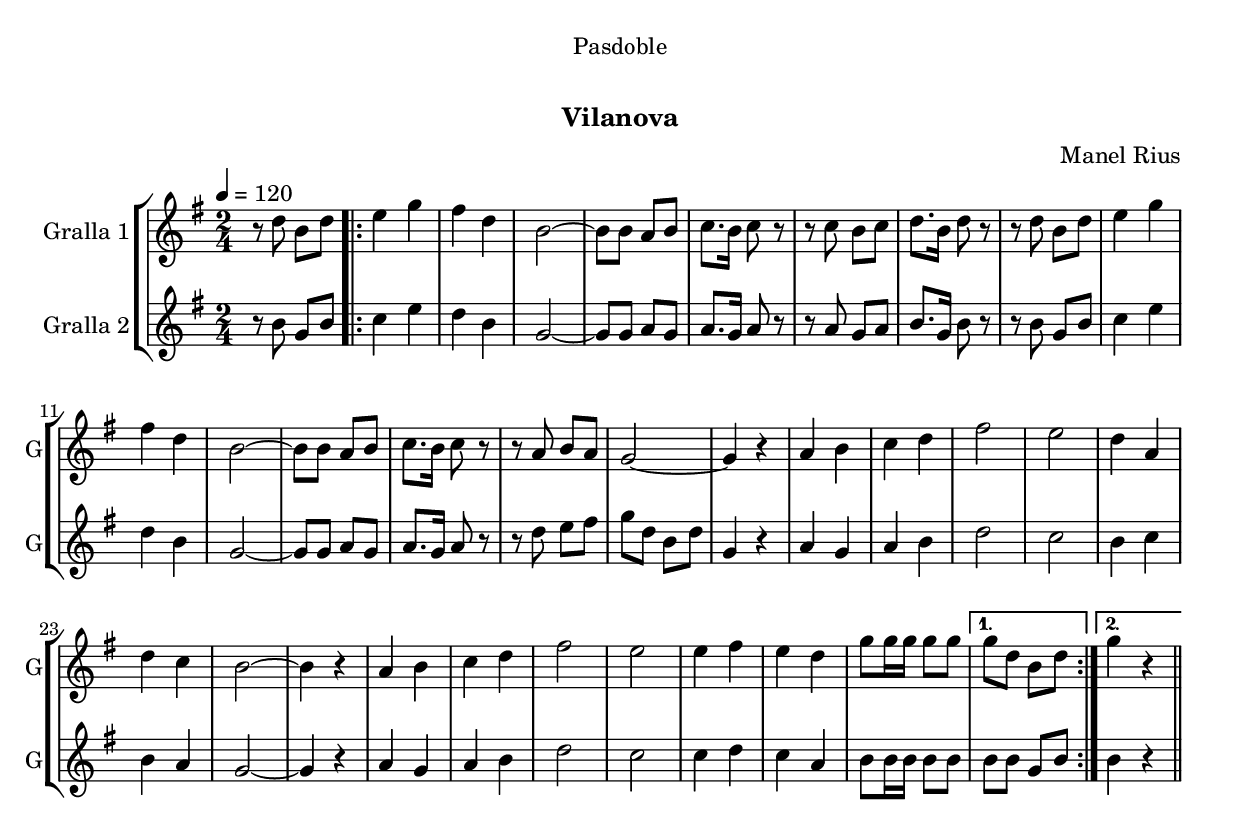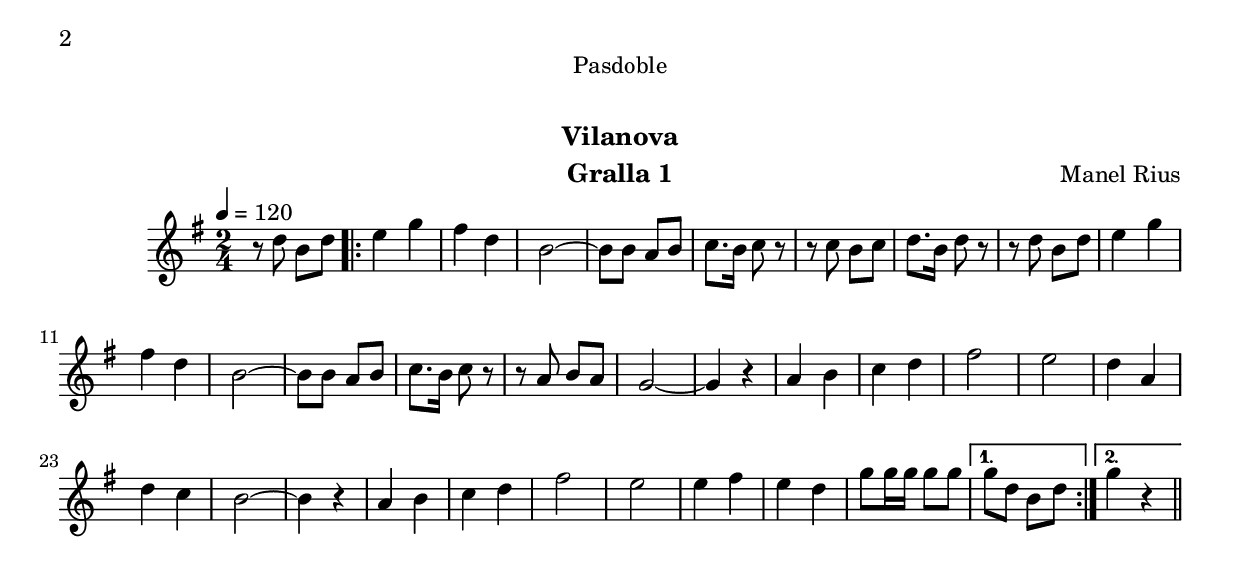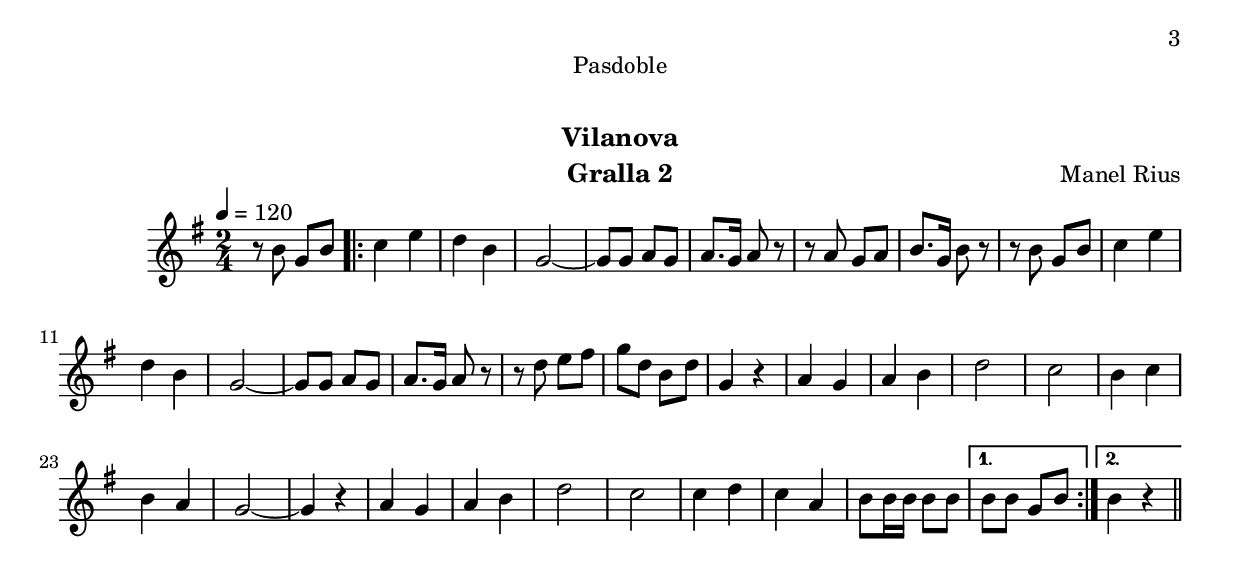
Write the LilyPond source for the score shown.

\version "2.22.1"

\header {
  dedication="Pasdoble"
  title="  "
  subtitle="Vilanova"
  subsubtitle=""
  poet=""
  meter=""
  piece=""
  composer="Manel Rius"
  arranger=""
  opus=""
  instrument=""
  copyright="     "
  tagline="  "
}

liniaroAa =
\relative d''
{
  \tempo 4=120
  \clef treble
  \key g \major
  \time 2/4
  r8 d b d  |
  \repeat volta 2 { e4 g  |
  fis4 d  |
  b2 ~  |
  %05
  b8 b a b  |
  c8. b16 c8 r  |
  r8 c b c  |
  d8. b16 d8 r  |
  r8 d b d  |
  %10
  e4 g  |
  fis4 d  |
  b2 ~  |
  b8 b a b  |
  c8. b16 c8 r  |
  %15
  r8 a b a  |
  g2 ~  |
  g4 r  |
  a4 b  |
  c4 d  |
  %20
  fis2  |
  e2  |
  d4 a  |
  d4 c  |
  b2 ~  |
  %25
  b4 r  |
  a4 b  |
  c4 d  |
  fis2  |
  e2  |
  %30
  e4 fis  |
  e4 d  |
  g8 g16 g g8 g }
  \alternative { { g8 d b d }
  { g4 r } } \bar "||"
}

liniaroAb =
\relative b'
{
  \tempo 4=120
  \clef treble
  \key g \major
  \time 2/4
  r8 b g b  |
  \repeat volta 2 { c4 e  |
  d4 b  |
  g2 ~  |
  %05
  g8 g a g  |
  a8. g16 a8 r  |
  r8 a g a  |
  b8. g16 b8 r  |
  r8 b g b  |
  %10
  c4 e  |
  d4 b  |
  g2 ~  |
  g8 g a g  |
  a8. g16 a8 r  |
  %15
  r8 d e fis  |
  g8 d b d  |
  g,4 r  |
  a4 g  |
  a4 b  |
  %20
  d2  |
  c2  |
  b4 c  |
  b4 a  |
  g2 ~  |
  %25
  g4 r  |
  a4 g  |
  a4 b  |
  d2  |
  c2  |
  %30
  c4 d  |
  c4 a  |
  b8 b16 b b8 b }
  \alternative { { b8 b g b }
  { b4 r } } \bar "||"
}

\bookpart {
  \score {
    \new StaffGroup {
      \override Score.RehearsalMark #'self-alignment-X = #LEFT
      <<
        \new Staff \with {instrumentName = #"Gralla 1" shortInstrumentName = #"G"} \liniaroAa
        \new Staff \with {instrumentName = #"Gralla 2" shortInstrumentName = #"G"} \liniaroAb
      >>
    }
    \layout {}
  }
  \score { \unfoldRepeats
    \new StaffGroup {
      \override Score.RehearsalMark #'self-alignment-X = #LEFT
      <<
        \new Staff \with {instrumentName = #"Gralla 1" shortInstrumentName = #"G"} \liniaroAa
        \new Staff \with {instrumentName = #"Gralla 2" shortInstrumentName = #"G"} \liniaroAb
      >>
    }
    \midi {}
  }
}

\bookpart {
  \header {instrument="Gralla 1"}
  \score {
    \new StaffGroup {
      \override Score.RehearsalMark #'self-alignment-X = #LEFT
      <<
        \new Staff \liniaroAa
      >>
    }
    \layout {}
  }
  \score { \unfoldRepeats
    \new StaffGroup {
      \override Score.RehearsalMark #'self-alignment-X = #LEFT
      <<
        \new Staff \liniaroAa
      >>
    }
    \midi {}
  }
}

\bookpart {
  \header {instrument="Gralla 2"}
  \score {
    \new StaffGroup {
      \override Score.RehearsalMark #'self-alignment-X = #LEFT
      <<
        \new Staff \liniaroAb
      >>
    }
    \layout {}
  }
  \score { \unfoldRepeats
    \new StaffGroup {
      \override Score.RehearsalMark #'self-alignment-X = #LEFT
      <<
        \new Staff \liniaroAb
      >>
    }
    \midi {}
  }
}

